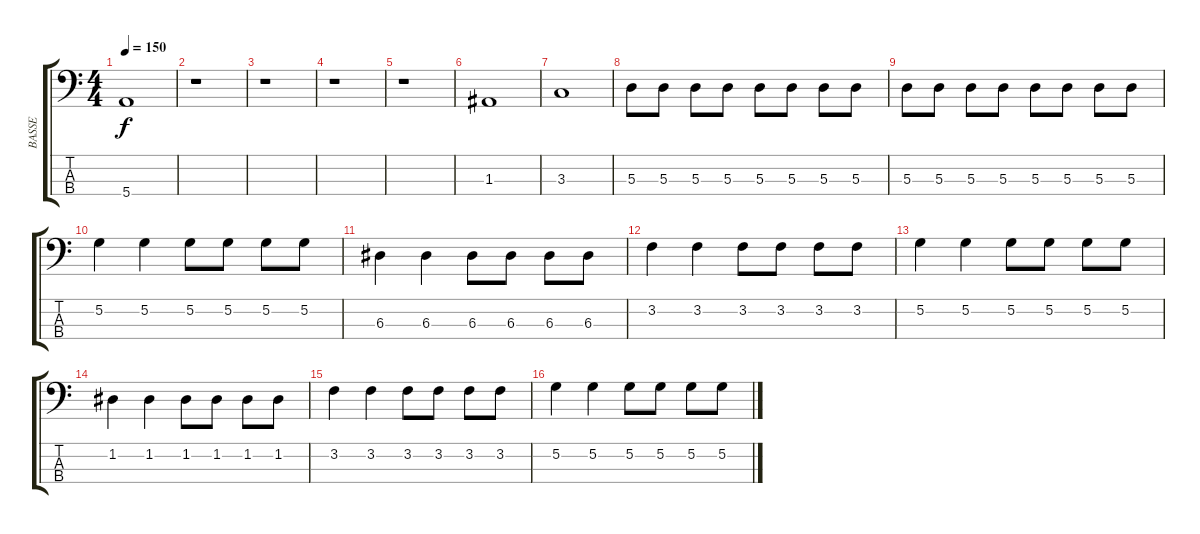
\track ("BASSE" "BASSE") {instrument electricbasspick}
\staff {score tabs}
\tuning (G2 D2 A1 E1) {hide}
\ts (4 4)
\tempo 150
\clef f4
\ks c
5.4{t}.1{dy f} |
r.1 |
r.1 |
r.1 |
r.1 |
1.3.1 |
3.3.1 |
5.3.8 5.3.8 5.3.8 5.3.8 5.3.8 5.3.8 5.3.8 5.3.8 |
5.3.8 5.3.8 5.3.8 5.3.8 5.3.8 5.3.8 5.3.8 5.3.8 |
5.2.4 5.2.4 5.2.8 5.2.8 5.2.8 5.2.8 |
6.3.4 6.3.4 6.3.8 6.3.8 6.3.8 6.3.8 |
3.2.4 3.2.4 3.2.8 3.2.8 3.2.8 3.2.8 |
5.2.4 5.2.4 5.2.8 5.2.8 5.2.8 5.2.8 |
1.2.4 1.2.4 1.2.8 1.2.8 1.2.8 1.2.8 |
3.2.4 3.2.4 3.2.8 3.2.8 3.2.8 3.2.8 |
5.2.4 5.2.4 5.2.8 5.2.8 5.2.8 5.2.8
